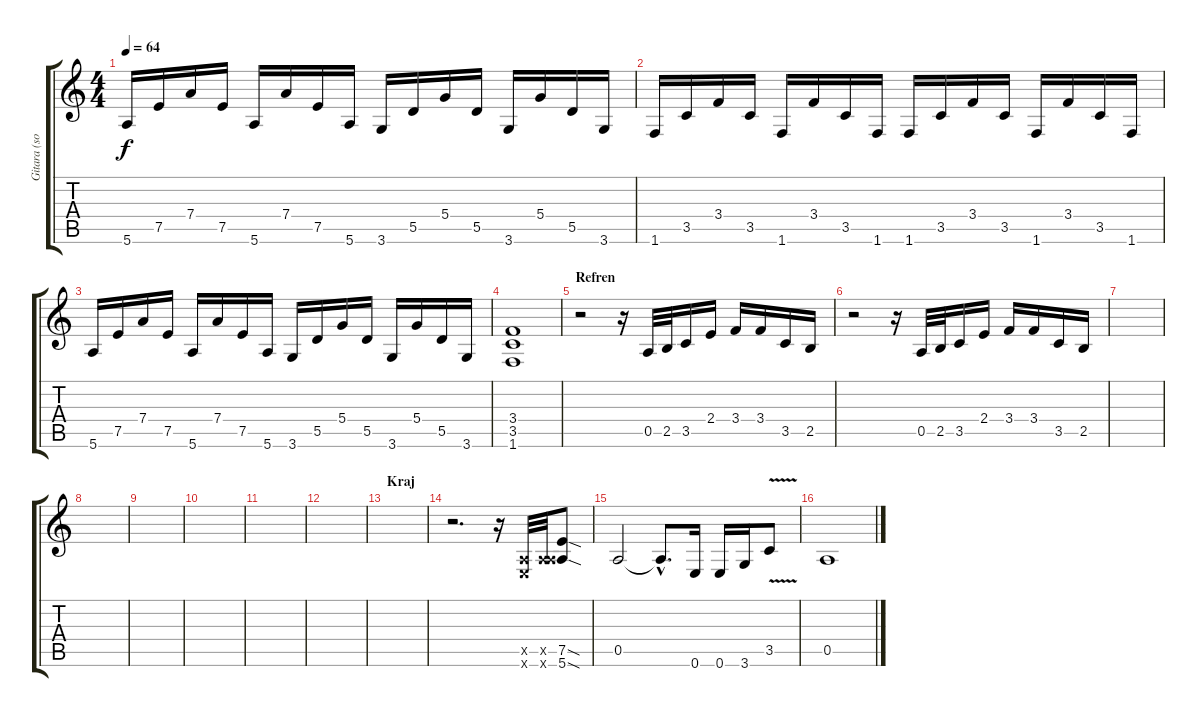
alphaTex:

\track ("Gitara (solo)" "Gitara (so") {instrument electricguitarjazz}
\staff {score tabs}
\tuning (E4 B3 G3 D3 A2 E2) {hide}
\ts (4 4)
\tempo 64
\clef g2
\ks c
5.6.16{dy f} 7.5.16 7.4.16 7.5.16 5.6.16 7.4.16 7.5.16 5.6.16 3.6.16 5.5.16 5.4.16 5.5.16 3.6.16 5.4.16 5.5.16 3.6.16 |
1.6.16 3.5.16 3.4.16 3.5.16 1.6.16 3.4.16 3.5.16 1.6.16 1.6.16 3.5.16 3.4.16 3.5.16 1.6.16 3.4.16 3.5.16 1.6.16 |
5.6.16 7.5.16 7.4.16 7.5.16 5.6.16 7.4.16 7.5.16 5.6.16 3.6.16 5.5.16 5.4.16 5.5.16 3.6.16 5.4.16 5.5.16 3.6.16 |
(3.4 3.5 1.6).1 |
\section ("" "Refren")
r.2 r.16 0.5.32 2.5.32 3.5.16 2.4.16 3.4.16 3.4.16 3.5.16 2.5.16 |
r.2 r.16 0.5.32 2.5.32 3.5.16 2.4.16 3.4.16 3.4.16 3.5.16 2.5.16 |
|
|
|
|
|
|
\section ("" "Kraj")
|
r.2{d volume 14 instrument distortionguitar} r.16 (0.5{x} 0.6{x}).32 (0.5{x} 5.6{x}).32 (7.5{sod} 5.6{sod}).8 |
0.5.2 0.5{hac t}.8{d} 0.6.16 0.6.16 3.6.16 3.5{v}.8 |
0.5.1
